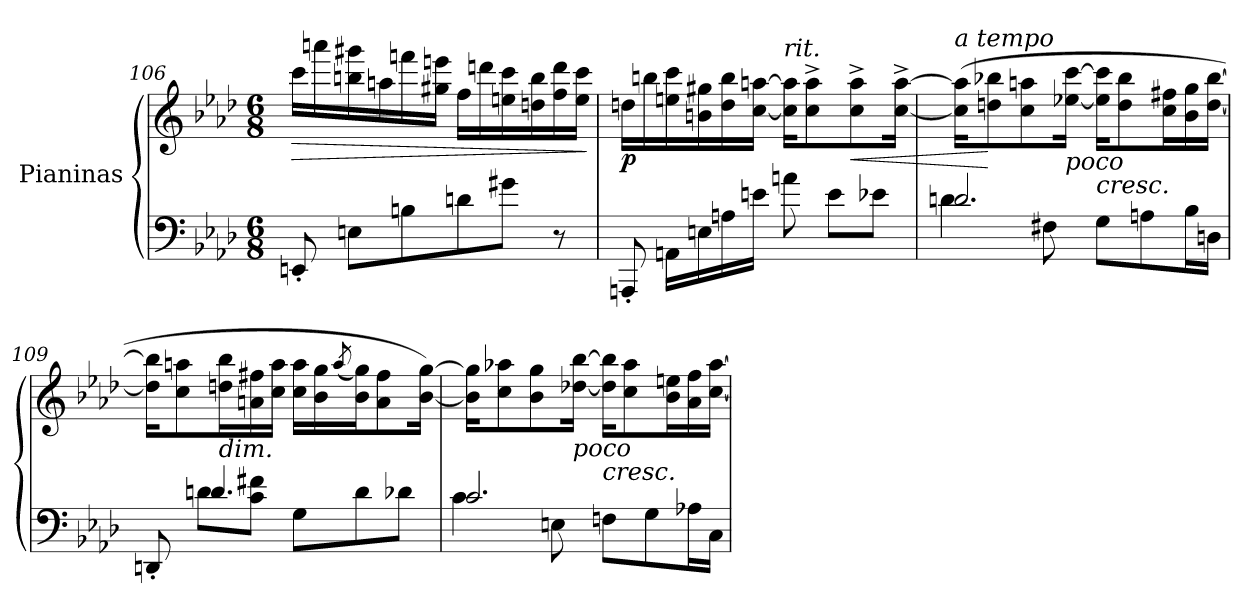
**kern	**kern	**dynam
*part1	*part1	*part1
*staff2	*staff1	*staff1/2
*I"Pianinas	*	*
*clefF4	*clefG2	*
*k[b-e-a-d-]	*k[b-e-a-d-]	*
*M6/8	*M6/8	*
=106	=106	=106
!	!	!LO:HP:b
8EEn'/	16ccc\LL	>
.	16aaan\	.
8En\L	16bbn\ 16ggg#X\	.
.	16aan\	.
8Bn\	16fffn\	.
.	16gg#X\ 16eeen\JJ	.
8dn\	16ff\LL	.
.	16dddn\	.
8g#X\J	16een\ 16ccc\	.
.	16ddn\ 16bb\	.
8r	16ff\ 16ddd\	.
.	16ee\ 16ccc\JJ	.
.	.	]
!!LO:LB:g=z
=107	=107	=107
!	!	!LO:DY:b
8AAAn'/	16ddn\LL	p
.	16bbn\	.
16AAn\LL	16een\ 16ccc\	.
16En\	16bn\ 16gg#X\	.
16An\	16dd\ 16bb\	.
16en\JJ	[16cc\ [16aan\JJ	.
!	!LO:TX:a:i:t=rit.	!
8an\	16cc\] 16aa\]KL	.
.	8cc\^ 8aa\^	.
8e\L	.	.
!	!	!LO:HP:b
.	8cc\^ 8aa\^	<
8e-X\J	.	.
.	[16cc\^ [16aa\^Jk	.
=108	=108	=108
*^	*	*
!	!	!LO:TX:a:i:t=a tempo	!
2.dn/	4d\	(>16cc\] 16aa\]KL	.
.	.	8ddn\ 8bb-X\	[
.	.	8cc\ 8aan\	.
.	8F#X\	.	.
!	!	!LO:TX:b:i:t=poco	!
.	.	[16ee-X\ [16ccc\Jk	.
!	!	!LO:TX:b:i:t=cresc.	!
.	8G\L	16ee-\] 16ccc\]KL	.
.	.	8dd\ 8bb-\	.
.	8An\	.	.
.	.	16cc\ 16ff#X\L	.
.	16B-\L	16b-\ 16gg\	.
.	16Dn\JJ	[16dd\ [16bb-\JJ	.
=109	=109	=109	=109
8DDn'/	8ryy	16dd\] 16bb-\]KL	.
.	.	8cc\ 8aan\	.
8dn\L	4.d/	.	.
!	!	!LO:TX:b:i:t=dim.	!
.	.	16ddn\ 16bb-\L	.
8c\ 8f#X\J	.	16an\ 16ff#X\	.
.	.	16cc\ 16aa\JJ	.
8G\L	.	16cc\ 16aa\LL	.
.	.	16b-\ 16gg\	.
.	.	(<8qaa/	.
8d\	4ryy	16b-\ 16gg\J)	.
.	.	8a\ 8ff#\	.
8d-X\J	.	.	.
.	.	[16b-\ [16gg\Jk)	.
!!LO:LB:g=z
=110	=110	=110	=110
2.c/	4c\	16b-\] 16gg\]KL	.
.	.	8cc\ 8aa-X\	.
.	.	8b-\ 8gg\	.
.	8En\	.	.
!	!	!LO:TX:b:i:t=poco	!
.	.	[16dd-X\ [16bb-\Jk	.
!	!	!LO:TX:b:i:t=cresc.	!
.	8Fn\L	16dd-\] 16bb-\]KL	.
.	.	8cc\ 8aa-\	.
.	8G\	.	.
.	.	16b-\ 16een\L	.
.	16A-X\L	16a-\ 16ff\	.
.	16C\JJ	[16cc\ [16aa-\JJ	.
*v	*v	*	*
=	=	=
*-	*-	*-
